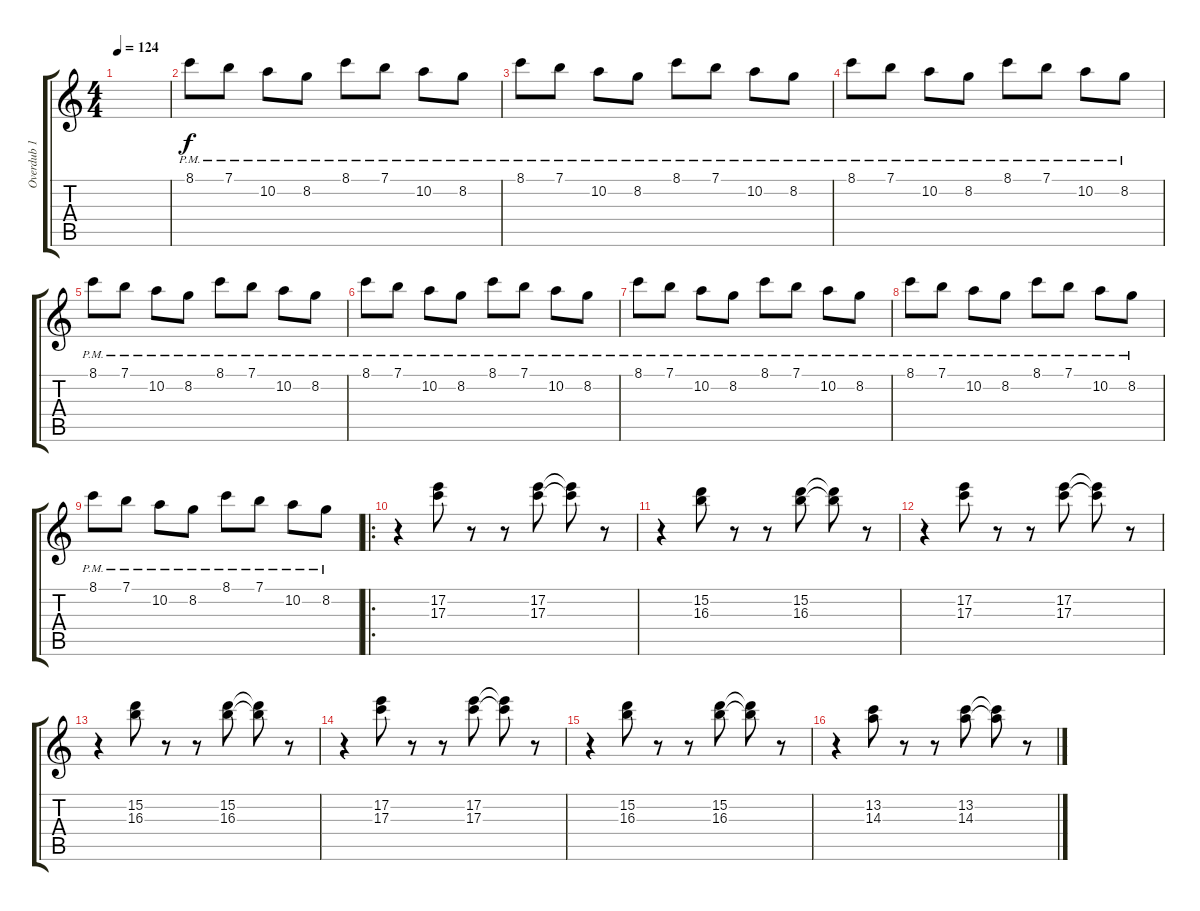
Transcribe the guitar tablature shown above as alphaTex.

\track ("Overdub 1" "Overdub 1") {instrument electricguitarjazz}
\staff {score tabs}
\tuning (E4 B3 G3 D3 A2 E2) {hide}
\ts (4 4)
\tempo 124
\clef g2
\ks c
|
8.1{pm}.8{volume 12 instrument electricguitarmuted} 7.1{pm}.8 10.2{pm}.8 8.2{pm}.8 8.1{pm}.8 7.1{pm}.8 10.2{pm}.8 8.2{pm}.8 |
8.1{pm}.8{volume 12 instrument electricguitarmuted} 7.1{pm}.8 10.2{pm}.8 8.2{pm}.8 8.1{pm}.8 7.1{pm}.8 10.2{pm}.8 8.2{pm}.8 |
8.1{pm}.8{volume 12 instrument electricguitarmuted} 7.1{pm}.8 10.2{pm}.8 8.2{pm}.8 8.1{pm}.8 7.1{pm}.8 10.2{pm}.8 8.2{pm}.8 |
8.1{pm}.8{volume 12 instrument electricguitarmuted} 7.1{pm}.8 10.2{pm}.8 8.2{pm}.8 8.1{pm}.8 7.1{pm}.8 10.2{pm}.8 8.2{pm}.8 |
8.1{pm}.8{volume 12 instrument electricguitarmuted} 7.1{pm}.8 10.2{pm}.8 8.2{pm}.8 8.1{pm}.8 7.1{pm}.8 10.2{pm}.8 8.2{pm}.8 |
8.1{pm}.8{volume 12 instrument electricguitarmuted} 7.1{pm}.8 10.2{pm}.8 8.2{pm}.8 8.1{pm}.8 7.1{pm}.8 10.2{pm}.8 8.2{pm}.8 |
8.1{pm}.8{volume 12 instrument electricguitarmuted} 7.1{pm}.8 10.2{pm}.8 8.2{pm}.8 8.1{pm}.8 7.1{pm}.8 10.2{pm}.8 8.2{pm}.8 |
8.1{pm}.8{volume 12 instrument electricguitarmuted} 7.1{pm}.8 10.2{pm}.8 8.2{pm}.8 8.1{pm}.8 7.1{pm}.8 10.2{pm}.8 8.2{pm}.8 |
\ro
r.4{volume 11 instrument electricguitarjazz} (17.2 17.3).8 r.8 r.8 (17.2 17.3).8 (17.2{t} 17.3{t}).8 r.8 |
r.4 (15.2 16.3).8 r.8 r.8 (15.2 16.3).8 (15.2{t} 16.3{t}).8 r.8 |
r.4 (17.2 17.3).8 r.8 r.8 (17.2 17.3).8 (17.2{t} 17.3{t}).8 r.8 |
r.4 (15.2 16.3).8 r.8 r.8 (15.2 16.3).8 (15.2{t} 16.3{t}).8 r.8 |
r.4 (17.2 17.3).8 r.8 r.8 (17.2 17.3).8 (17.2{t} 17.3{t}).8 r.8 |
r.4 (15.2 16.3).8 r.8 r.8 (15.2 16.3).8 (15.2{t} 16.3{t}).8 r.8 |
r.4 (13.2 14.3).8 r.8 r.8 (13.2 14.3).8 (13.2{t} 14.3{t}).8 r.8
